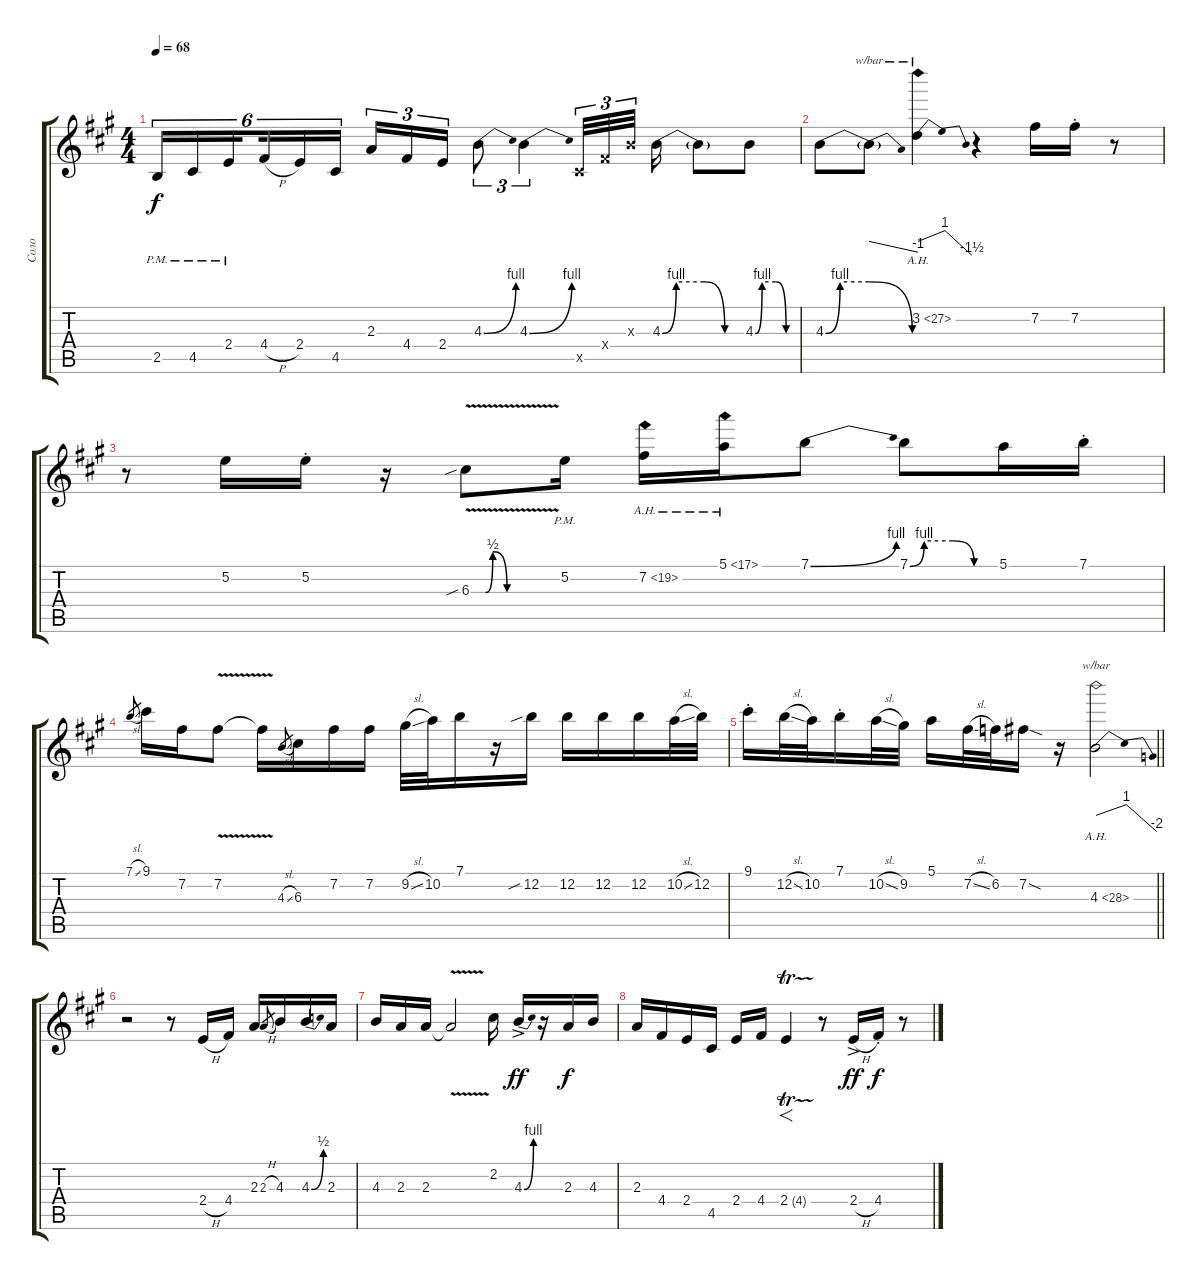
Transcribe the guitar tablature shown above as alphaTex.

\track ("Соло" "Соло") {instrument acousticguitarsteel}
\staff {score tabs}
\tuning (E4 B3 G3 D3 A2 E2) {hide}
\ts (4 4)
\tempo 68
\clef g2
\ks a
2.5{pm}.16{tu (6 4) dy f} 4.5{pm}.16{tu (6 4)} 2.4{pm}.16{tu (6 4) beam splitsecondary} 4.4{h}.16{tu (6 4)} 2.4.16{tu (6 4)} 4.5.16{tu (6 4)} 2.3.16{tu (3 2)} 4.4.16{tu (3 2)} 2.4.16{tu (3 2)} 4.3{be (bend 0 0 60 4)}.8{tu (3 2)} 4.3{be (bend 0 0 60 4)}.4{tu (3 2)} 4.5{x}.32{tu (3 2)} 4.4{x}.32{tu (3 2)} 4.3{x}.32{tu (3 2) beam splitsecondary} 4.3{be (custom 0 0 10 4 30 4 45 0 60 0)}.16 4.3{t}.8 4.3{be (custom 0 0 10 4 30 4 45 0 60 0)}.8 |
4.3{be (custom 0 0 10 4 20 4 30 4 60 0)}.8 4.3{t}.8{tbe (dive default 0 0 60 -4)} 3.2{ah 24}.4{tbe (dip default 0 0 7 4 60 -6)} r.4 7.2.16 7.2{st}.16 r.8 |
r.8 5.2.16 5.2{st}.16 r.16 6.3{be (custom 0 0 10 0 15 2 25 0 60 0) v sib}.8 5.2{pm}.16 7.2{ah 12}.16 5.1{ah 12}.16 7.1{be (bend 0 0 60 4)}.8 7.1{be (custom 0 0 10 4 30 4 45 0 60 0)}.8 5.1.16 7.1{st}.16 |
7.1{sl}.8{gr} 9.1.16 7.2.16 7.2{v}.8 7.2{t}.16 4.3{sl}.8{gr} 6.3.16 7.2.16 7.2.16 9.2{sl}.32 10.2.32 7.1.16 r.16 12.2{sib}.16 12.2.16 12.2.16 12.2.16 10.2{sl}.32 12.2.32 |
\barLineRight lightlight
9.1{st}.16 12.2{sl}.32 10.2.32 7.1{st}.16 10.2{sl}.32 9.2.32 5.1.16 7.2{sl}.32 6.2.32 7.2{sod}.16 r.16 4.3{ah 24}.2{tbe (dip default 0 0 7 4 60 -8)} |
r.2{volume 16 instrument acousticguitarsteel} r.8 2.4{h}.16 4.4.16 2.3.16 2.3{h}.8{gr} 4.3.16 4.3{be (bend 0 0 60 2)}.16 2.3.16 |
4.3.16 2.3.16 2.3.16 2.3{v t}.2 2.2.16 4.3{be (bend 0 0 60 4) ac}.16{dy ff} r.16 2.3.16{dy f} 4.3.16 |
2.3.16 4.4.16 2.4.16 4.5.16 2.4.16 4.4.16 2.4{tr (4 32)}.4{f} r.8 2.4{h ac}.16{dy ff} 4.4{st}.16{dy f} r.8
